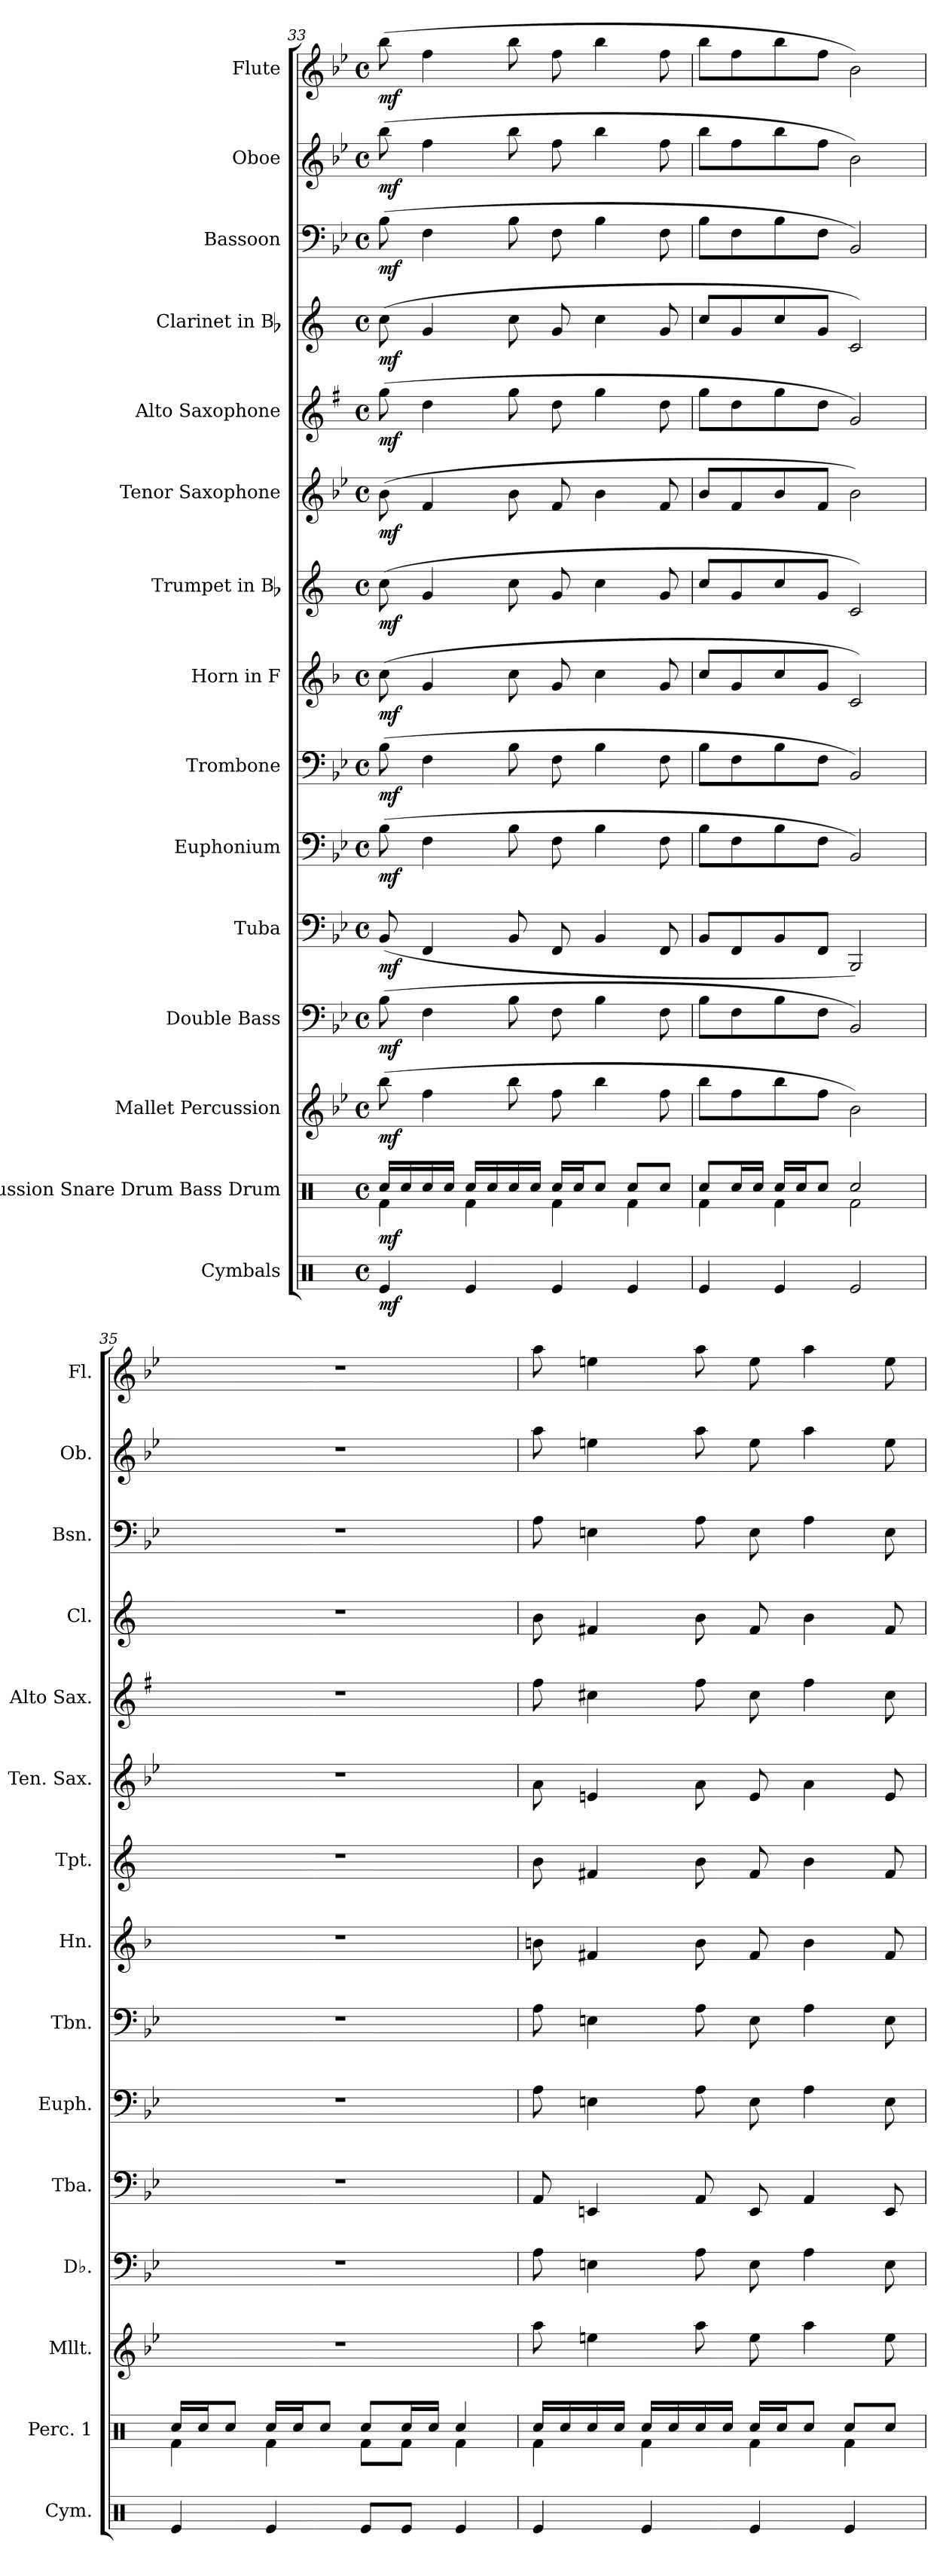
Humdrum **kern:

**kern	**dynam	**kern	**dynam	**kern	**dynam	**kern	**dynam	**kern	**dynam	**kern	**dynam	**kern	**dynam	**kern	**dynam	**kern	**dynam	**kern	**dynam	**kern	**dynam	**kern	**dynam	**kern	**dynam	**kern	**dynam	**kern	**dynam
*part15	*part15	*part14	*part14	*part13	*part13	*part12	*part12	*part11	*part11	*part10	*part10	*part9	*part9	*part8	*part8	*part7	*part7	*part6	*part6	*part5	*part5	*part4	*part4	*part3	*part3	*part2	*part2	*part1	*part1
*staff15	*staff15	*staff14	*staff14	*staff13	*staff13	*staff12	*staff12	*staff11	*staff11	*staff10	*staff10	*staff9	*staff9	*staff8	*staff8	*staff7	*staff7	*staff6	*staff6	*staff5	*staff5	*staff4	*staff4	*staff3	*staff3	*staff2	*staff2	*staff1	*staff1
*I"Cymbals	*	*I"Percussion Snare Drum Bass Drum	*	*I"Mallet Percussion	*	*I"Double Bass	*	*I"Tuba	*	*I"Euphonium	*	*I"Trombone	*	*I"Horn in F	*	*I"Trumpet in Bb	*	*I"Tenor Saxophone	*	*I"Alto Saxophone	*	*I"Clarinet in Bb	*	*I"Bassoon	*	*I"Oboe	*	*I"Flute	*
*I'Cym.	*	*I'Perc. 1	*	*I'Mllt.	*	*I'Db.	*	*I'Tba.	*	*I'Euph.	*	*I'Tbn.	*	*I'Hn.	*	*I'Tpt.	*	*I'Ten. Sax.	*	*I'Alto Sax.	*	*I'Cl.	*	*I'Bsn.	*	*I'Ob.	*	*I'Fl.	*
!!LO:PB:g=z
*clefX	*	*clefX	*	*clefG2	*	*clefF4	*	*clefF4	*	*clefF4	*	*clefF4	*	*clefG2	*	*clefG2	*	*clefG2	*	*clefG2	*	*clefG2	*	*clefF4	*	*clefG2	*	*clefG2	*
*	*	*	*	*ITrd-14c-24	*	*ITrd7c12	*	*	*	*	*	*	*	*ITrd4c7	*	*ITrd1c2	*	*ITrd8c14	*	*ITrd5c9	*	*ITrd1c2	*	*	*	*	*	*	*
*k[]	*	*k[]	*	*k[b-e-]	*	*k[b-e-]	*	*k[b-e-]	*	*k[b-e-]	*	*k[b-e-]	*	*k[b-e-]	*	*k[b-e-]	*	*k[b-e-]	*	*k[b-e-]	*	*k[b-e-]	*	*k[b-e-]	*	*k[b-e-]	*	*k[b-e-]	*
*C:	*	*C:	*	*B-:	*	*B-:	*	*B-:	*	*B-:	*	*B-:	*	*B-:	*	*B-:	*	*B-:	*	*B-:	*	*B-:	*	*B-:	*	*B-:	*	*B-:	*
*M4/4	*	*M4/4	*	*M4/4	*	*M4/4	*	*M4/4	*	*M4/4	*	*M4/4	*	*M4/4	*	*M4/4	*	*M4/4	*	*M4/4	*	*M4/4	*	*M4/4	*	*M4/4	*	*M4/4	*
*met(c)	*	*met(c)	*	*met(c)	*	*met(c)	*	*met(c)	*	*met(c)	*	*met(c)	*	*met(c)	*	*met(c)	*	*met(c)	*	*met(c)	*	*met(c)	*	*met(c)	*	*met(c)	*	*met(c)	*
=33	=33	=33	=33	=33	=33	=33	=33	=33	=33	=33	=33	=33	=33	=33	=33	=33	=33	=33	=33	=33	=33	=33	=33	=33	=33	=33	=33	=33	=33
*	*	*^	*	*	*	*	*	*	*	*	*	*	*	*	*	*	*	*	*	*	*	*	*	*	*	*	*	*	*
4Rei/	mf	16Rcci/LL	4Rfi\	mf	(8bbbb-i\	mf	(8BB-i\	mf	(8BB-i/	mf	(8B-i\	mf	(8B-i\	mf	(8fi\	mf	(8b-i\	mf	(8B-i\	mf	(8b-i\	mf	(8b-i\	mf	(8B-i\	mf	(8bb-i\	mf	(8bb-i\	mf
.	.	16Rcci/	.	.	.	.	.	.	.	.	.	.	.	.	.	.	.	.	.	.	.	.	.	.	.	.	.	.	.	.
.	.	16Rcci/	.	.	4ffffi\	.	4FFi\	.	4FFi/	.	4Fi\	.	4Fi\	.	4ci/	.	4fi/	.	4Fi/	.	4fi\	.	4fi/	.	4Fi\	.	4ffi\	.	4ffi\	.
.	.	16Rcci/JJ	.	.	.	.	.	.	.	.	.	.	.	.	.	.	.	.	.	.	.	.	.	.	.	.	.	.	.	.
4Rei/	.	16Rcci/LL	4Rfi\	.	.	.	.	.	.	.	.	.	.	.	.	.	.	.	.	.	.	.	.	.	.	.	.	.	.	.
.	.	16Rcci/	.	.	.	.	.	.	.	.	.	.	.	.	.	.	.	.	.	.	.	.	.	.	.	.	.	.	.	.
.	.	16Rcci/	.	.	8bbbb-i\	.	8BB-i\	.	8BB-i/	.	8B-i\	.	8B-i\	.	8fi\	.	8b-i\	.	8B-i\	.	8b-i\	.	8b-i\	.	8B-i\	.	8bb-i\	.	8bb-i\	.
.	.	16Rcci/JJ	.	.	.	.	.	.	.	.	.	.	.	.	.	.	.	.	.	.	.	.	.	.	.	.	.	.	.	.
4Rei/	.	16Rcci/LL	4Rfi\	.	8ffffi\	.	8FFi\	.	8FFi/	.	8Fi\	.	8Fi\	.	8ci/	.	8fi/	.	8Fi/	.	8fi\	.	8fi/	.	8Fi\	.	8ffi\	.	8ffi\	.
.	.	16Rcci/J	.	.	.	.	.	.	.	.	.	.	.	.	.	.	.	.	.	.	.	.	.	.	.	.	.	.	.	.
.	.	8Rcci/J	.	.	4bbbb-i\	.	4BB-i\	.	4BB-i/	.	4B-i\	.	4B-i\	.	4fi\	.	4b-i\	.	4B-i\	.	4b-i\	.	4b-i\	.	4B-i\	.	4bb-i\	.	4bb-i\	.
4Rei/	.	8Rcci/L	4Rfi\	.	.	.	.	.	.	.	.	.	.	.	.	.	.	.	.	.	.	.	.	.	.	.	.	.	.	.
.	.	8Rcci/J	.	.	8ffffi\	.	8FFi\	.	8FFi/	.	8Fi\	.	8Fi\	.	8ci/	.	8fi/	.	8Fi/	.	8fi\	.	8fi/	.	8Fi\	.	8ffi\	.	8ffi\	.
=34	=34	=34	=34	=34	=34	=34	=34	=34	=34	=34	=34	=34	=34	=34	=34	=34	=34	=34	=34	=34	=34	=34	=34	=34	=34	=34	=34	=34	=34	=34
4Rei/	.	8Rcci/L	4Rfi\	.	8bbbb-i\L	.	8BB-i\L	.	8BB-i/L	.	8B-i\L	.	8B-i\L	.	8fi/L	.	8b-i/L	.	8B-i/L	.	8b-i\L	.	8b-i/L	.	8B-i\L	.	8bb-i\L	.	8bb-i\L	.
.	.	16Rcci/L	.	.	8ffffi\	.	8FFi\	.	8FFi/	.	8Fi\	.	8Fi\	.	8ci/	.	8fi/	.	8Fi/	.	8fi\	.	8fi/	.	8Fi\	.	8ffi\	.	8ffi\	.
.	.	16Rcci/JJ	.	.	.	.	.	.	.	.	.	.	.	.	.	.	.	.	.	.	.	.	.	.	.	.	.	.	.	.
4Rei/	.	16Rcci/LL	4Rfi\	.	8bbbb-i\	.	8BB-i\	.	8BB-i/	.	8B-i\	.	8B-i\	.	8fi/	.	8b-i/	.	8B-i/	.	8b-i\	.	8b-i/	.	8B-i\	.	8bb-i\	.	8bb-i\	.
.	.	16Rcci/J	.	.	.	.	.	.	.	.	.	.	.	.	.	.	.	.	.	.	.	.	.	.	.	.	.	.	.	.
.	.	8Rcci/J	.	.	8ffffi\J	.	8FFi\J	.	8FFi/J	.	8Fi\J	.	8Fi\J	.	8ci/J	.	8fi/J	.	8Fi/J	.	8fi\J	.	8fi/J	.	8Fi\J	.	8ffi\J	.	8ffi\J	.
2Rei/	.	2Rcci/	2Rfi\	.	2bbb-i\)	.	2BBB-i/)	.	2BBB-i/)	.	2BB-i/)	.	2BB-i/)	.	2Fi/)	.	2B-i/)	.	2B-i\)	.	2B-i/)	.	2B-i/)	.	2BB-i/)	.	2b-i\)	.	2b-i\)	.
=35	=35	=35	=35	=35	=35	=35	=35	=35	=35	=35	=35	=35	=35	=35	=35	=35	=35	=35	=35	=35	=35	=35	=35	=35	=35	=35	=35	=35	=35	=35
4Rei/	.	16Rcci/LL	4Rfi\	.	1r	.	1r	.	1r	.	1r	.	1r	.	1r	.	1r	.	1r	.	1r	.	1r	.	1r	.	1r	.	1r	.
.	.	16Rcci/J	.	.	.	.	.	.	.	.	.	.	.	.	.	.	.	.	.	.	.	.	.	.	.	.	.	.	.	.
.	.	8Rcci/J	.	.	.	.	.	.	.	.	.	.	.	.	.	.	.	.	.	.	.	.	.	.	.	.	.	.	.	.
4Rei/	.	16Rcci/LL	4Rfi\	.	.	.	.	.	.	.	.	.	.	.	.	.	.	.	.	.	.	.	.	.	.	.	.	.	.	.
.	.	16Rcci/J	.	.	.	.	.	.	.	.	.	.	.	.	.	.	.	.	.	.	.	.	.	.	.	.	.	.	.	.
.	.	8Rcci/J	.	.	.	.	.	.	.	.	.	.	.	.	.	.	.	.	.	.	.	.	.	.	.	.	.	.	.	.
8Rei/L	.	8Rcci/L	8Rfi\L	.	.	.	.	.	.	.	.	.	.	.	.	.	.	.	.	.	.	.	.	.	.	.	.	.	.	.
8Rei/J	.	16Rcci/L	8Rfi\J	.	.	.	.	.	.	.	.	.	.	.	.	.	.	.	.	.	.	.	.	.	.	.	.	.	.	.
.	.	16Rcci/JJ	.	.	.	.	.	.	.	.	.	.	.	.	.	.	.	.	.	.	.	.	.	.	.	.	.	.	.	.
4Rei/	.	4Rcci/	4Rfi\	.	.	.	.	.	.	.	.	.	.	.	.	.	.	.	.	.	.	.	.	.	.	.	.	.	.	.
=36	=36	=36	=36	=36	=36	=36	=36	=36	=36	=36	=36	=36	=36	=36	=36	=36	=36	=36	=36	=36	=36	=36	=36	=36	=36	=36	=36	=36	=36	=36
4Rei/	.	16Rcci/LL	4Rfi\	.	8aaaai\	.	8AAi\	.	8AAi/	.	8Ai\	.	8Ai\	.	8eni\	.	8ai\	.	8Ai\	.	8ai\	.	8ai\	.	8Ai\	.	8aai\	.	8aai\	.
.	.	16Rcci/	.	.	.	.	.	.	.	.	.	.	.	.	.	.	.	.	.	.	.	.	.	.	.	.	.	.	.	.
.	.	16Rcci/	.	.	4eeeeni\	.	4EEni\	.	4EEni/	.	4Eni\	.	4Eni\	.	4Bni/	.	4eni/	.	4Eni/	.	4eni\	.	4eni/	.	4Eni\	.	4eeni\	.	4eeni\	.
.	.	16Rcci/JJ	.	.	.	.	.	.	.	.	.	.	.	.	.	.	.	.	.	.	.	.	.	.	.	.	.	.	.	.
4Rei/	.	16Rcci/LL	4Rfi\	.	.	.	.	.	.	.	.	.	.	.	.	.	.	.	.	.	.	.	.	.	.	.	.	.	.	.
.	.	16Rcci/	.	.	.	.	.	.	.	.	.	.	.	.	.	.	.	.	.	.	.	.	.	.	.	.	.	.	.	.
.	.	16Rcci/	.	.	8aaaai\	.	8AAi\	.	8AAi/	.	8Ai\	.	8Ai\	.	8ei\	.	8ai\	.	8Ai\	.	8ai\	.	8ai\	.	8Ai\	.	8aai\	.	8aai\	.
.	.	16Rcci/JJ	.	.	.	.	.	.	.	.	.	.	.	.	.	.	.	.	.	.	.	.	.	.	.	.	.	.	.	.
4Rei/	.	16Rcci/LL	4Rfi\	.	8eeeei\	.	8EEi\	.	8EEi/	.	8Ei\	.	8Ei\	.	8Bi/	.	8ei/	.	8Ei/	.	8ei\	.	8ei/	.	8Ei\	.	8eei\	.	8eei\	.
.	.	16Rcci/J	.	.	.	.	.	.	.	.	.	.	.	.	.	.	.	.	.	.	.	.	.	.	.	.	.	.	.	.
.	.	8Rcci/J	.	.	4aaaai\	.	4AAi\	.	4AAi/	.	4Ai\	.	4Ai\	.	4ei\	.	4ai\	.	4Ai\	.	4ai\	.	4ai\	.	4Ai\	.	4aai\	.	4aai\	.
4Rei/	.	8Rcci/L	4Rfi\	.	.	.	.	.	.	.	.	.	.	.	.	.	.	.	.	.	.	.	.	.	.	.	.	.	.	.
.	.	8Rcci/J	.	.	8eeeei\	.	8EEi\	.	8EEi/	.	8Ei\	.	8Ei\	.	8Bi/	.	8ei/	.	8Ei/	.	8ei\	.	8ei/	.	8Ei\	.	8eei\	.	8eei\	.
*	*	*v	*v	*	*	*	*	*	*	*	*	*	*	*	*	*	*	*	*	*	*	*	*	*	*	*	*	*	*	*
=	=	=	=	=	=	=	=	=	=	=	=	=	=	=	=	=	=	=	=	=	=	=	=	=	=	=	=	=	=
*-	*-	*-	*-	*-	*-	*-	*-	*-	*-	*-	*-	*-	*-	*-	*-	*-	*-	*-	*-	*-	*-	*-	*-	*-	*-	*-	*-	*-	*-
